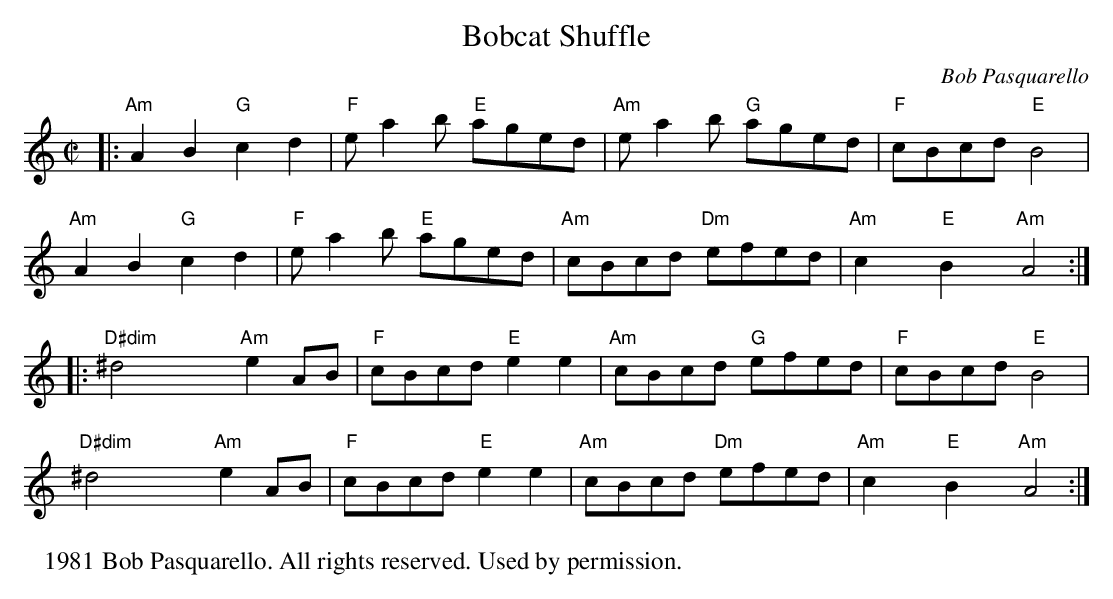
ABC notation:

X:1
T:Bobcat Shuffle
C: Bob Pasquarello
L:1/8
M:C|
K:Am
|: "Am"A2B2"G"c2d2 |"F"ea2b "E"aged|"Am"ea2b "G"aged|"F"cBcd "E"B4|
"Am"A2B2"G"c2d2 |"F"ea2b "E"aged|"Am"cBcd "Dm"efed | "Am"c2x"E"B2x"Am"A4:|
|:"D#dim"^d4xx"Am"e2AB| "F"cBcd"E"e2e2 |"Am"cBcd "G"efed|"F"cBcd"E"B4|
"D#dim"^d4xx"Am"e2AB| "F"cBcd"E"e2e2 |"Am"cBcd "Dm"efed| "Am"c2x"E"B2x"Am"A4:|
W:  1981 Bob Pasquarello. All rights reserved. Used by permission.
